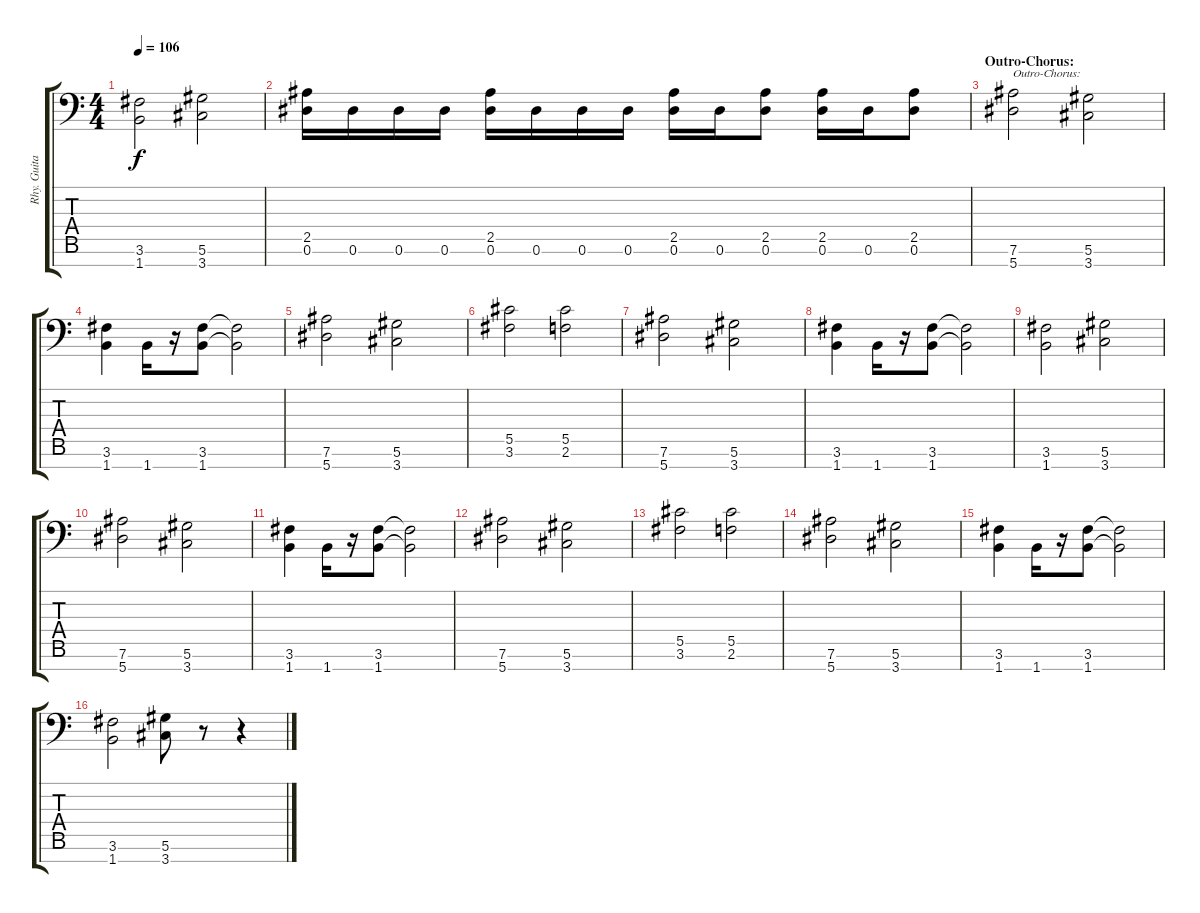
\track ("Rhy. Guitar 1" "Rhy. Guita") {instrument distortionguitar}
\staff {score tabs}
\tuning (Eb4 Bb3 Gb3 Db3 Ab2 Eb2 Bb1) {hide}
\ts (4 4)
\tempo 106
\clef f4
\ks c
(3.6 1.7).2{dy f} (5.6 3.7).2 |
(2.5 0.6).16 0.6.16 0.6.16 0.6.16 (2.5 0.6).16 0.6.16 0.6.16 0.6.16 (2.5 0.6).16 0.6.16 (2.5 0.6).8 (2.5 0.6).16 0.6.16 (2.5 0.6).8 |
\section ("" "Outro-Chorus:")
(7.6 5.7).2{txt "Outro-Chorus:"} (5.6 3.7).2 |
(3.6 1.7).4 1.7.16 r.16 (3.6 1.7).8 (3.6{t} 1.7{t}).2 |
(7.6 5.7).2 (5.6 3.7).2 |
(5.5 3.6).2 (5.5 2.6).2 |
(7.6 5.7).2 (5.6 3.7).2 |
(3.6 1.7).4 1.7.16 r.16 (3.6 1.7).8 (3.6{t} 1.7{t}).2 |
(3.6 1.7).2 (5.6 3.7).2 |
(7.6 5.7).2 (5.6 3.7).2 |
(3.6 1.7).4 1.7.16 r.16 (3.6 1.7).8 (3.6{t} 1.7{t}).2 |
(7.6 5.7).2 (5.6 3.7).2 |
(5.5 3.6).2 (5.5 2.6).2 |
(7.6 5.7).2 (5.6 3.7).2 |
(3.6 1.7).4 1.7.16 r.16 (3.6 1.7).8 (3.6{t} 1.7{t}).2 |
(3.6 1.7).2 (5.6 3.7).8 r.8 r.4
